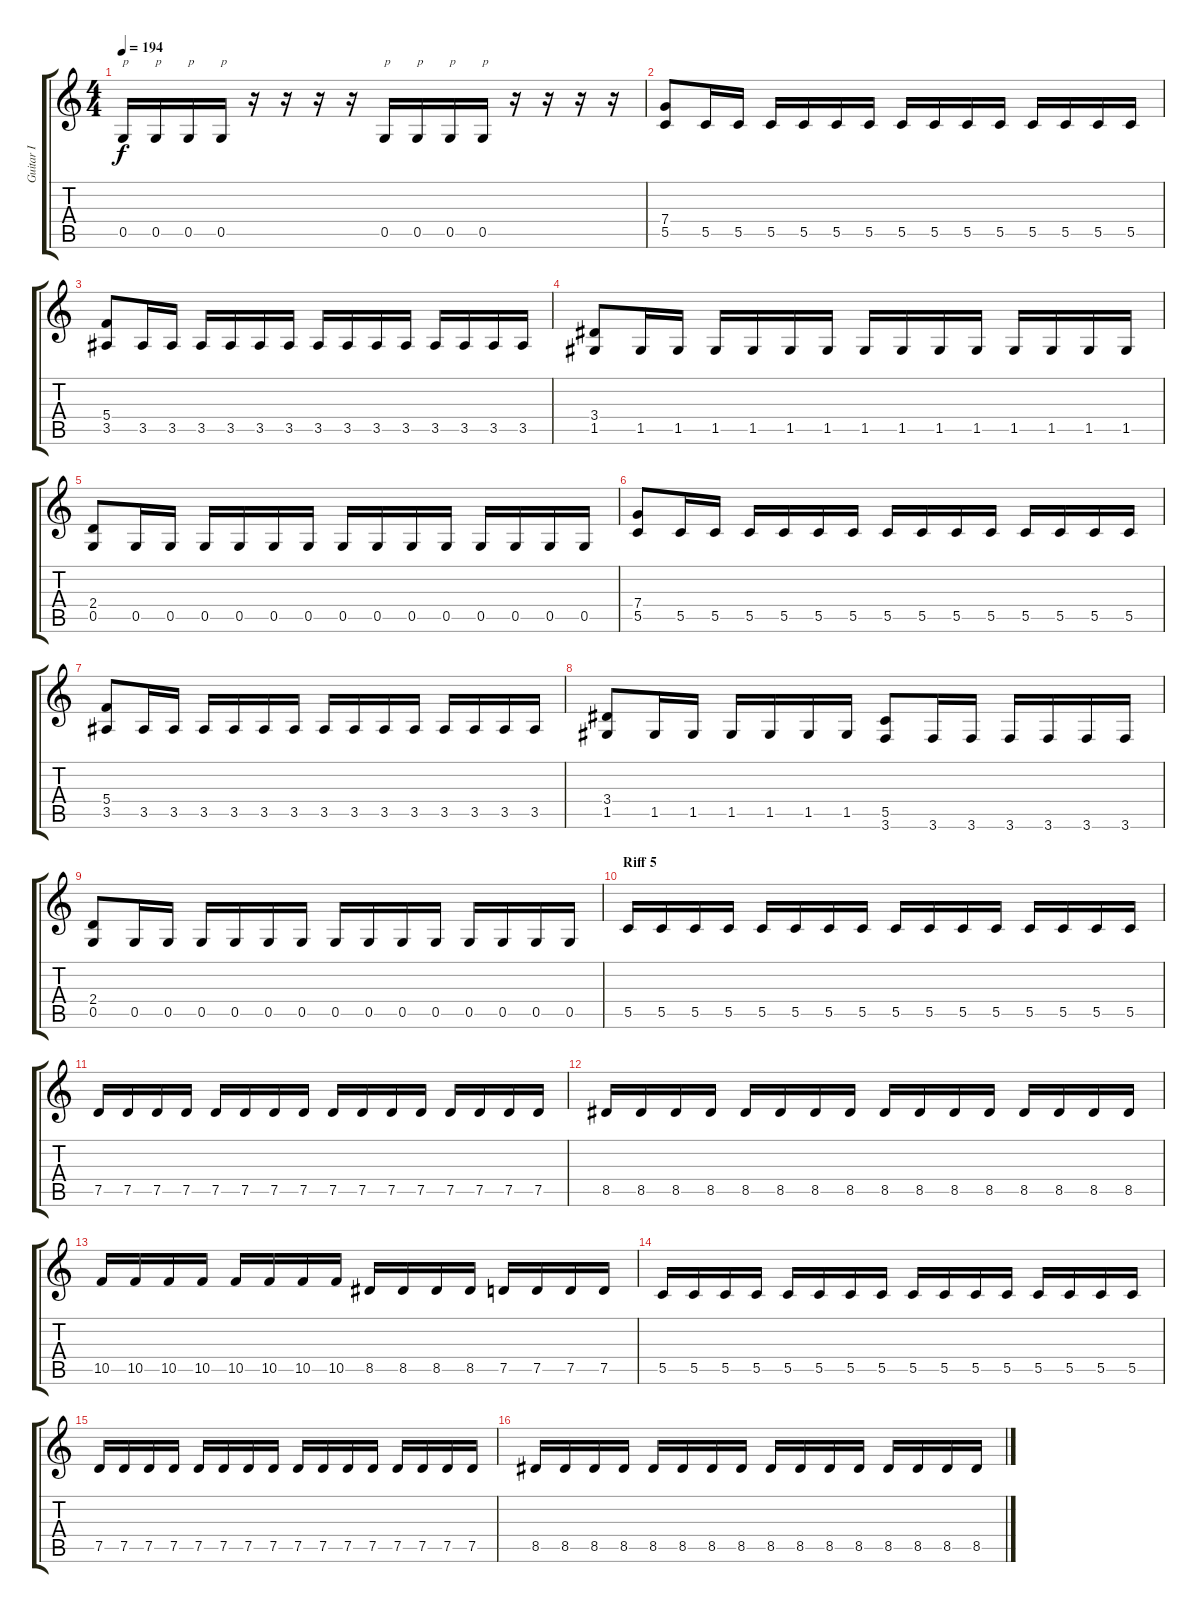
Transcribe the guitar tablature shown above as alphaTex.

\track ("Guitar I" "Guitar I") {instrument distortionguitar}
\staff {score tabs}
\tuning (D4 A3 F3 C3 G2 D2) {hide}
\ts (4 4)
\tempo 194
\clef g2
\ks c
0.5.16{txt "p" dy f} 0.5.16{txt "p"} 0.5.16{txt "p"} 0.5.16{txt "p"} r.16 r.16 r.16 r.16 0.5.16{txt "p"} 0.5.16{txt "p"} 0.5.16{txt "p"} 0.5.16{txt "p"} r.16 r.16 r.16 r.16 |
(7.4 5.5).8 5.5.16 5.5.16 5.5.16 5.5.16 5.5.16 5.5.16 5.5.16 5.5.16 5.5.16 5.5.16 5.5.16 5.5.16 5.5.16 5.5.16 |
(5.4 3.5).8 3.5.16 3.5.16 3.5.16 3.5.16 3.5.16 3.5.16 3.5.16 3.5.16 3.5.16 3.5.16 3.5.16 3.5.16 3.5.16 3.5.16 |
(3.4 1.5).8 1.5.16 1.5.16 1.5.16 1.5.16 1.5.16 1.5.16 1.5.16 1.5.16 1.5.16 1.5.16 1.5.16 1.5.16 1.5.16 1.5.16 |
(2.4 0.5).8 0.5.16 0.5.16 0.5.16 0.5.16 0.5.16 0.5.16 0.5.16 0.5.16 0.5.16 0.5.16 0.5.16 0.5.16 0.5.16 0.5.16 |
(7.4 5.5).8 5.5.16 5.5.16 5.5.16 5.5.16 5.5.16 5.5.16 5.5.16 5.5.16 5.5.16 5.5.16 5.5.16 5.5.16 5.5.16 5.5.16 |
(5.4 3.5).8 3.5.16 3.5.16 3.5.16 3.5.16 3.5.16 3.5.16 3.5.16 3.5.16 3.5.16 3.5.16 3.5.16 3.5.16 3.5.16 3.5.16 |
(3.4 1.5).8 1.5.16 1.5.16 1.5.16 1.5.16 1.5.16 1.5.16 (5.5 3.6).8 3.6.16 3.6.16 3.6.16 3.6.16 3.6.16 3.6.16 |
(2.4 0.5).8 0.5.16 0.5.16 0.5.16 0.5.16 0.5.16 0.5.16 0.5.16 0.5.16 0.5.16 0.5.16 0.5.16 0.5.16 0.5.16 0.5.16 |
\section ("" "Riff 5")
5.5.16 5.5.16 5.5.16 5.5.16 5.5.16 5.5.16 5.5.16 5.5.16 5.5.16 5.5.16 5.5.16 5.5.16 5.5.16 5.5.16 5.5.16 5.5.16 |
7.5.16 7.5.16 7.5.16 7.5.16 7.5.16 7.5.16 7.5.16 7.5.16 7.5.16 7.5.16 7.5.16 7.5.16 7.5.16 7.5.16 7.5.16 7.5.16 |
8.5.16 8.5.16 8.5.16 8.5.16 8.5.16 8.5.16 8.5.16 8.5.16 8.5.16 8.5.16 8.5.16 8.5.16 8.5.16 8.5.16 8.5.16 8.5.16 |
10.5.16 10.5.16 10.5.16 10.5.16 10.5.16 10.5.16 10.5.16 10.5.16 8.5.16 8.5.16 8.5.16 8.5.16 7.5.16 7.5.16 7.5.16 7.5.16 |
5.5.16 5.5.16 5.5.16 5.5.16 5.5.16 5.5.16 5.5.16 5.5.16 5.5.16 5.5.16 5.5.16 5.5.16 5.5.16 5.5.16 5.5.16 5.5.16 |
7.5.16 7.5.16 7.5.16 7.5.16 7.5.16 7.5.16 7.5.16 7.5.16 7.5.16 7.5.16 7.5.16 7.5.16 7.5.16 7.5.16 7.5.16 7.5.16 |
8.5.16 8.5.16 8.5.16 8.5.16 8.5.16 8.5.16 8.5.16 8.5.16 8.5.16 8.5.16 8.5.16 8.5.16 8.5.16 8.5.16 8.5.16 8.5.16
